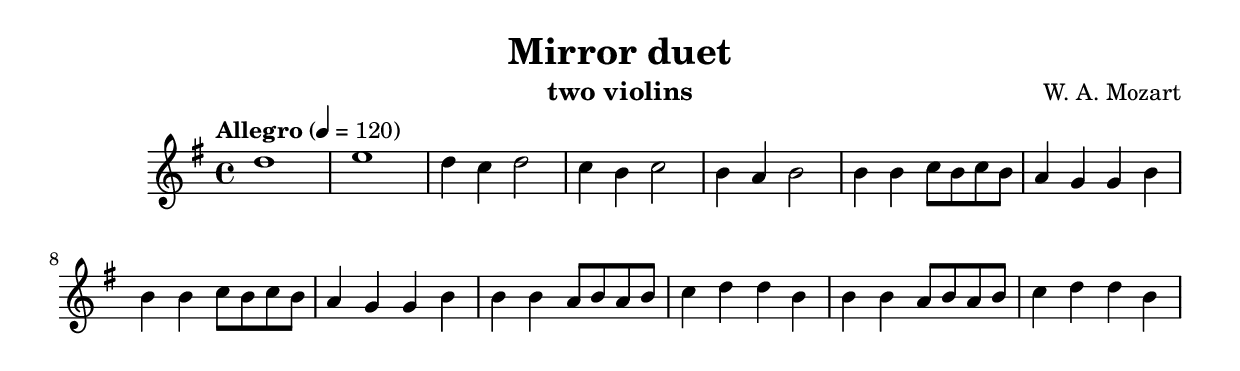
\version "2.20.0"

\header {
  title = "Mirror duet"
  composer = "W. A. Mozart"
  instrument = "two violins"
}

\score {
  \new Staff {
    \key g \major
    \time 4/4
    \tempo "Allegro" 4 = 120
    \clef "treble"
    \set Staff.midiInstrument = "violin"
    \relative {
      %Takt 1—5
      d''1 | e1 | d4 c d2 | c4 b c2 | b4 a b2
      %Takt 6—13
      b4 b c8 b c b | a4 g g b | b4 b c8 b c b | a4 g g b
      b4 b a8 b a b | c4 d d b | b4 b a8 b a b | c4 d d b
    }
  }
  \midi {}
  \layout {}
}
